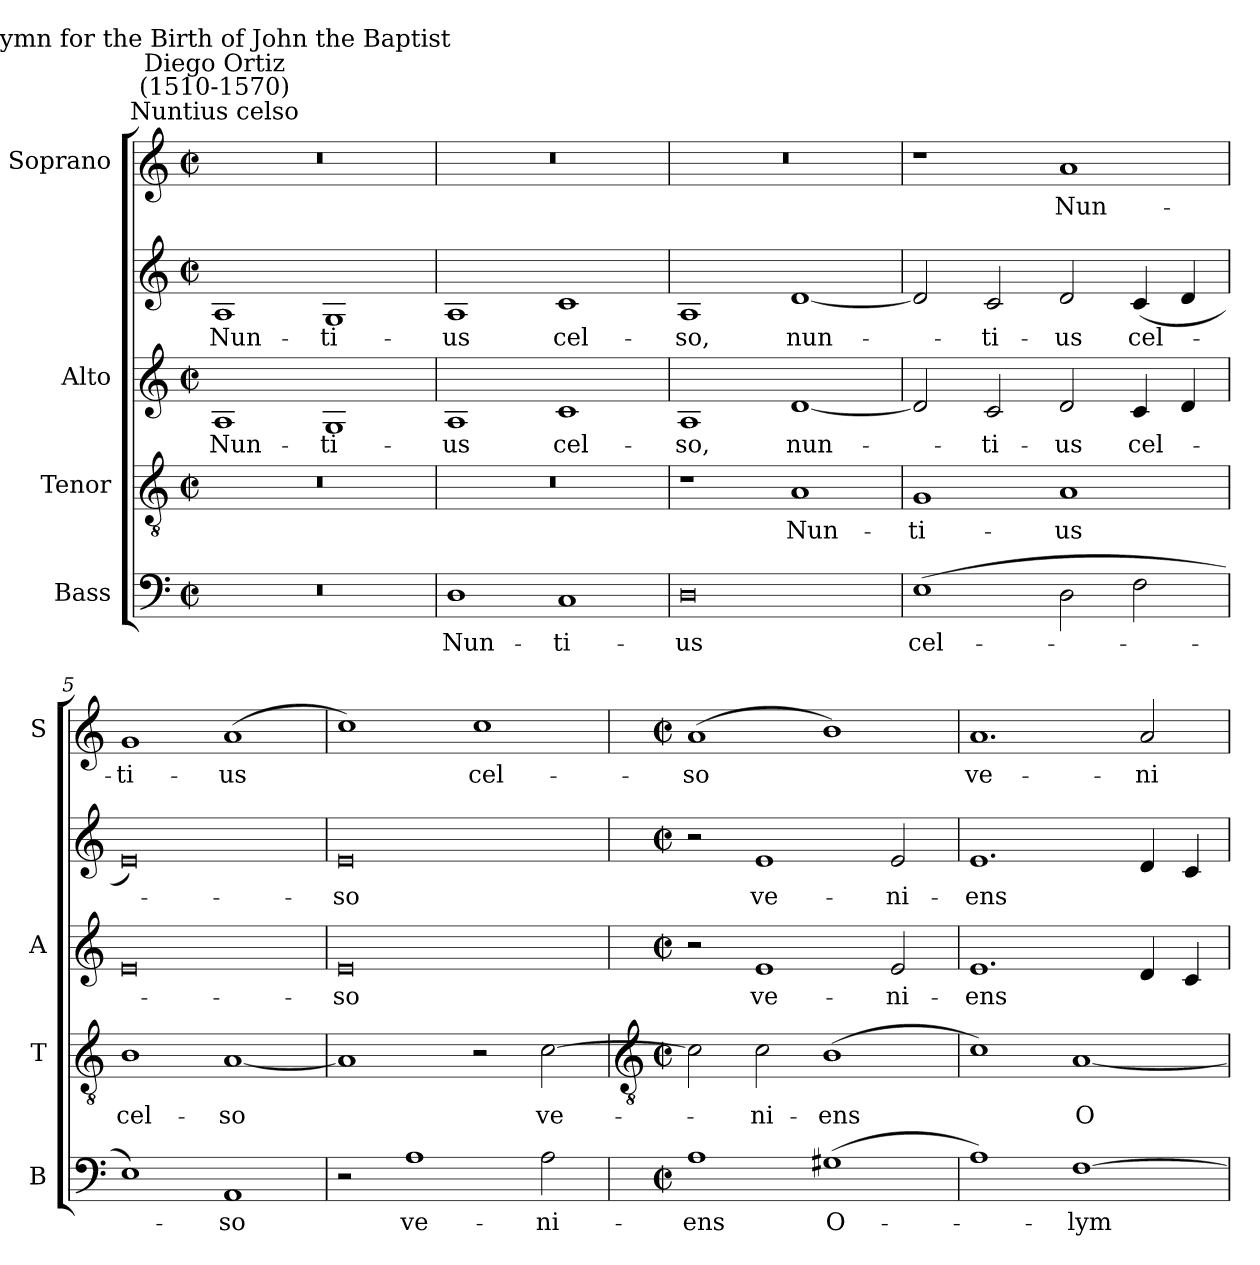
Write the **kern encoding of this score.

**kern	**text	**kern	**text	**kern	**text	**kern	**text	**kern	**text
*part4	*part4	*part3	*part3	*part2	*part2	*part2	*part2	*part1	*part1
*staff5	*staff5	*staff4	*staff4	*staff3	*staff3	*staff2	*staff2	*staff1	*staff1
*I"Bass	*	*I"Tenor	*	*I"Alto	*	*	*	*I"Soprano	*
*I'B	*	*I'T	*	*I'A	*	*	*	*I'S	*
*clefF4	*	*clefGv2	*	*	*	*clefG2	*	*clefG2	*
*k[]	*	*k[]	*	*k[]	*	*k[]	*	*k[]	*
*C:	*	*C:	*	*C:	*	*C:	*	*C:	*
*M4/2	*	*M4/2	*	*M4/2	*	*M4/2	*	*M4/2	*
*met(c|)	*	*met(c|)	*	*met(c|)	*	*met(c|)	*	*met(c|)	*
=1	=1	=1	=1	=1	=1	=1	=1	=1	=1
!	!	!	!	!	!	!	!	!LO:TX:a:cj:t=Nuntius celso	!
!	!	!	!	!	!	!	!	!LO:TX:a:cj:t=Diego Ortiz\n(1510-1570)	!
!	!	!	!	!	!	!	!	!LO:TX:a:cj:t=Hymn for the Birth of John the Baptist	!
!	!	!	!	!	!LO:LY:b	!	!LO:LY:b	!	!
0r	.	0r	.	1A	Nun-	1A	Nun-	0r	.
!	!	!	!	!	!LO:LY:b	!	!LO:LY:b	!	!
.	.	.	.	1G	-ti-	1G	-ti-	.	.
=2	=2	=2	=2	=2	=2	=2	=2	=2	=2
!	!LO:LY:b	!	!	!	!LO:LY:b	!	!LO:LY:b	!	!
1D	Nun-	0r	.	1A	-us	1A	-us	0r	.
!	!LO:LY:b	!	!	!	!LO:LY:b	!	!LO:LY:b	!	!
1C	-ti-	.	.	1c	cel-	1c	cel-	.	.
=3	=3	=3	=3	=3	=3	=3	=3	=3	=3
!	!LO:LY:b	!	!	!	!LO:LY:b	!	!LO:LY:b	!	!
0D	-us	1r	.	1A	-so,	1A	-so,	0r	.
!	!	!	!LO:LY:b	!	!LO:LY:b	!	!LO:LY:b	!	!
.	.	1A	Nun-	[1d	nun-	[1d	nun-	.	.
=4	=4	=4	=4	=4	=4	=4	=4	=4	=4
!	!LO:LY:b	!	!LO:LY:b	!	!	!	!	!	!
(>1E	cel-	1G	-ti-	2d]	.	2d]	.	1r	.
!	!	!	!	!	!LO:LY:b	!	!LO:LY:b	!	!
.	.	.	.	2c	ti-	2c	ti-	.	.
!	!	!	!LO:LY:b	!	!LO:LY:b	!	!LO:LY:b	!	!LO:LY:b
2D	.	1A	-us	2d	-us	2d	-us	1a	Nun-
!	!	!	!	!	!LO:LY:b	!	!LO:LY:b	!	!
2F	.	.	.	4c	cel-	(<4c	cel-	.	.
.	.	.	.	4d	.	4d	.	.	.
=5	=5	=5	=5	=5	=5	=5	=5	=5	=5
!	!	!	!LO:LY:b	!	!	!	!	!	!LO:LY:b
1E)	.	1B	cel-	0e	.	0e)	.	1g	-ti-
!	!LO:LY:b	!	!LO:LY:b	!	!	!	!	!	!LO:LY:b
1AA	so	[1A	-so	.	.	.	.	(<1a	-us
=6	=6	=6	=6	=6	=6	=6	=6	=6	=6
!	!	!	!	!	!LO:LY:b	!	!LO:LY:b	!	!
2r	.	1A]	.	0e	so	0e	so	1cc)	.
!	!LO:LY:b	!	!	!	!	!	!	!	!
1A	ve-	.	.	.	.	.	.	.	.
!	!	!	!	!	!	!	!	!	!LO:LY:b
.	.	2r	.	.	.	.	.	1cc	cel-
!	!LO:LY:b	!	!LO:LY:b	!	!	!	!	!	!
2A	-ni-	[2c	ve-	.	.	.	.	.	.
!!LO:LB:g=z
=7	=7	=7	=7	=7	=7	=7	=7	=7	=7
*	*	*clefGv2	*	*	*	*	*	*	*
*M4/2	*	*M4/2	*	*M4/2	*	*M4/2	*	*M4/2	*
*met(c|)	*	*met(c|)	*	*met(c|)	*	*met(c|)	*	*met(c|)	*
!	!LO:LY:b	!	!	!	!	!	!	!	!LO:LY:b
1A	-ens	2c]	.	2r	.	2r	.	(<1a	-so
!	!	!	!LO:LY:b	!	!LO:LY:b	!	!LO:LY:b	!	!
.	.	2c	ni-	1e	ve-	1e	ve-	.	.
!	!LO:LY:b	!	!LO:LY:b	!	!	!	!	!	!
(>1G#X	O-	(>1B	-ens	.	.	.	.	1b)	.
!	!	!	!	!	!LO:LY:b	!	!LO:LY:b	!	!
.	.	.	.	2e	-ni-	2e	-ni-	.	.
=8	=8	=8	=8	=8	=8	=8	=8	=8	=8
!	!	!	!	!	!LO:LY:b	!	!LO:LY:b	!	!LO:LY:b
1A)	.	1c)	.	1.e	-ens	1.e	-ens	1.a	ve-
!	!LO:LY:b	!	!LO:LY:b	!	!	!	!	!	!
[1F	lym-	[1A	O-	.	.	.	.	.	.
!	!	!	!	!	!	!	!	!	!LO:LY:b
.	.	.	.	4d	.	4d	.	2a	-ni-
.	.	.	.	4c	.	4c	.	.	.
=	=	=	=	=	=	=	=	=	=
*-	*-	*-	*-	*-	*-	*-	*-	*-	*-
